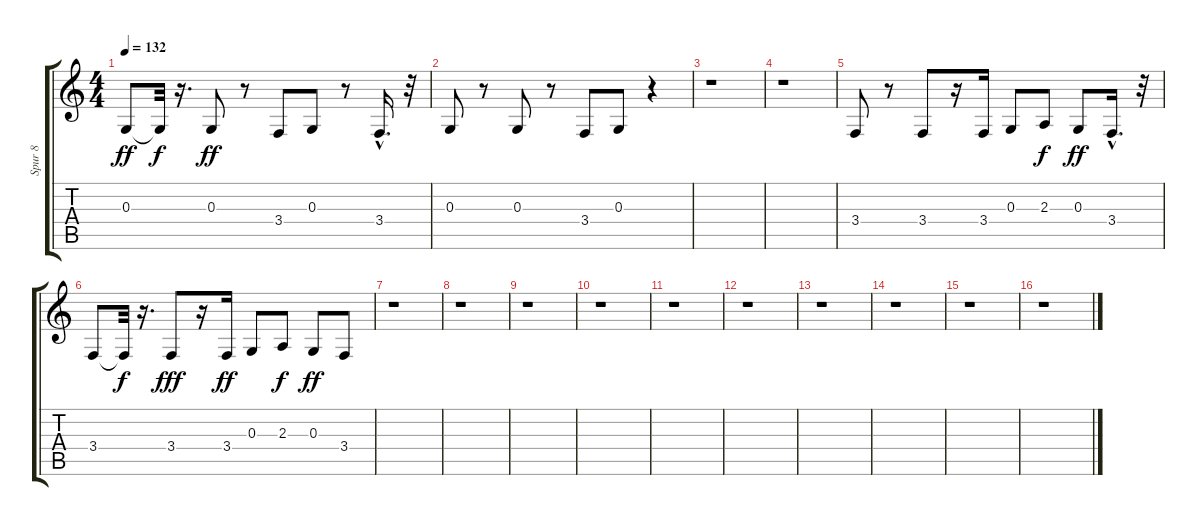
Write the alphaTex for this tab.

\track ("Spur 8" "Spur 8") {instrument pad3polysynth}
\staff {score tabs}
\tuning (E4 B3 G3 D3 A2 E2) {hide}
\ts (4 4)
\tempo 132
\clef g2
\ks c
0.3.8{dy ff} 0.3{t}.32{dy f} r.16{d} 0.3.8{dy ff} r.8 3.4.8 0.3.8 r.8 3.4{hac}.16{d} r.32 |
0.3.8 r.8 0.3.8 r.8 3.4.8 0.3.8 r.4 |
r.1 |
r.1 |
3.4.8 r.8 3.4.8 r.16 3.4.16 0.3.8 2.3.8{dy f} 0.3.8{dy ff} 3.4{hac}.16{d} r.32 |
3.4.8 3.4{t}.32{dy f} r.16{d} 3.4.8{dy fff} r.16 3.4.16{dy ff} 0.3.8 2.3.8{dy f} 0.3.8{dy ff} 3.4.8 |
r.1 |
r.1 |
r.1 |
r.1 |
r.1 |
r.1 |
r.1 |
r.1 |
r.1 |
r.1
